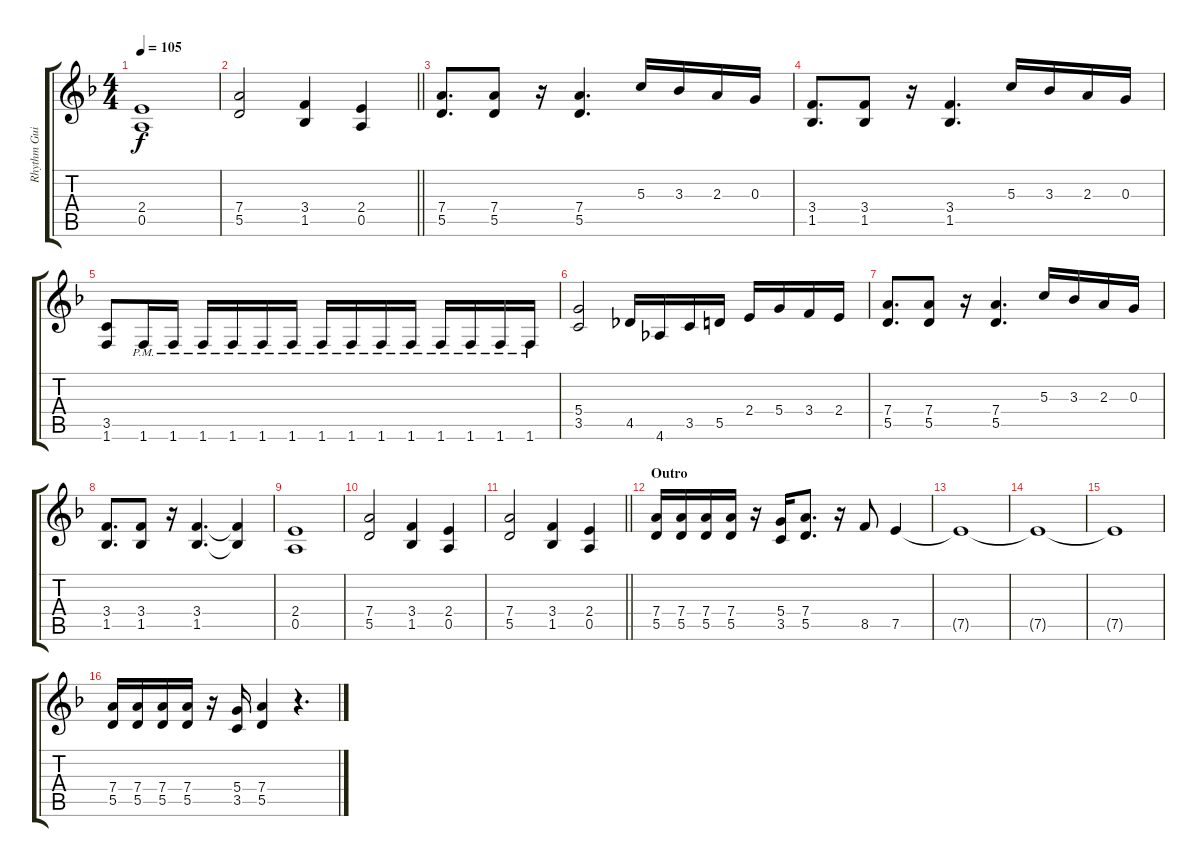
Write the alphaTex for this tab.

\track ("Rhythm Guitar 2: Niklas Dahlin" "Rhythm Gui") {instrument distortionguitar}
\staff {score tabs}
\tuning (E4 B3 G3 D3 A2 E2) {hide}
\ts (4 4)
\tempo 105
\clef g2
\ks dminor
(2.4 0.5).1{dy f} |
\barLineRight lightlight
(7.4 5.5).2 (3.4 1.5).4 (2.4 0.5).4 |
(7.4 5.5).8{d} (7.4 5.5).8 r.16 (7.4 5.5).4{d} 5.3.16 3.3.16 2.3.16 0.3.16 |
(3.4 1.5).8{d} (3.4 1.5).8 r.16 (3.4 1.5).4{d} 5.3.16 3.3.16 2.3.16 0.3.16 |
(3.5 1.6).8 1.6{pm}.16 1.6{pm}.16 1.6{pm}.16 1.6{pm}.16 1.6{pm}.16 1.6{pm}.16 1.6{pm}.16 1.6{pm}.16 1.6{pm}.16 1.6{pm}.16 1.6{pm}.16 1.6{pm}.16 1.6{pm}.16 1.6{pm}.16 |
(5.4 3.5).2 4.5.16 4.6.16 3.5.16 5.5.16 2.4.16 5.4.16 3.4.16 2.4.16 |
(7.4 5.5).8{d} (7.4 5.5).8 r.16 (7.4 5.5).4{d} 5.3.16 3.3.16 2.3.16 0.3.16 |
(3.4 1.5).8{d} (3.4 1.5).8 r.16 (3.4 1.5).4{d} (3.4{t} 1.5{t}).4 |
(2.4 0.5).1 |
(7.4 5.5).2 (3.4 1.5).4 (2.4 0.5).4 |
\barLineRight lightlight
(7.4 5.5).2 (3.4 1.5).4 (2.4 0.5).4 |
\section ("" "Outro")
(7.4 5.5).16 (7.4 5.5).16 (7.4 5.5).16 (7.4 5.5).16 r.16 (5.4 3.5).16 (7.4 5.5).8{d} r.16 8.5.8 7.5.4 |
7.5{t}.1 |
7.5{t}.1 |
7.5{t}.1 |
(7.4 5.5).16 (7.4 5.5).16 (7.4 5.5).16 (7.4 5.5).16 r.16 (5.4 3.5).16 (7.4 5.5).4 r.4{d}
